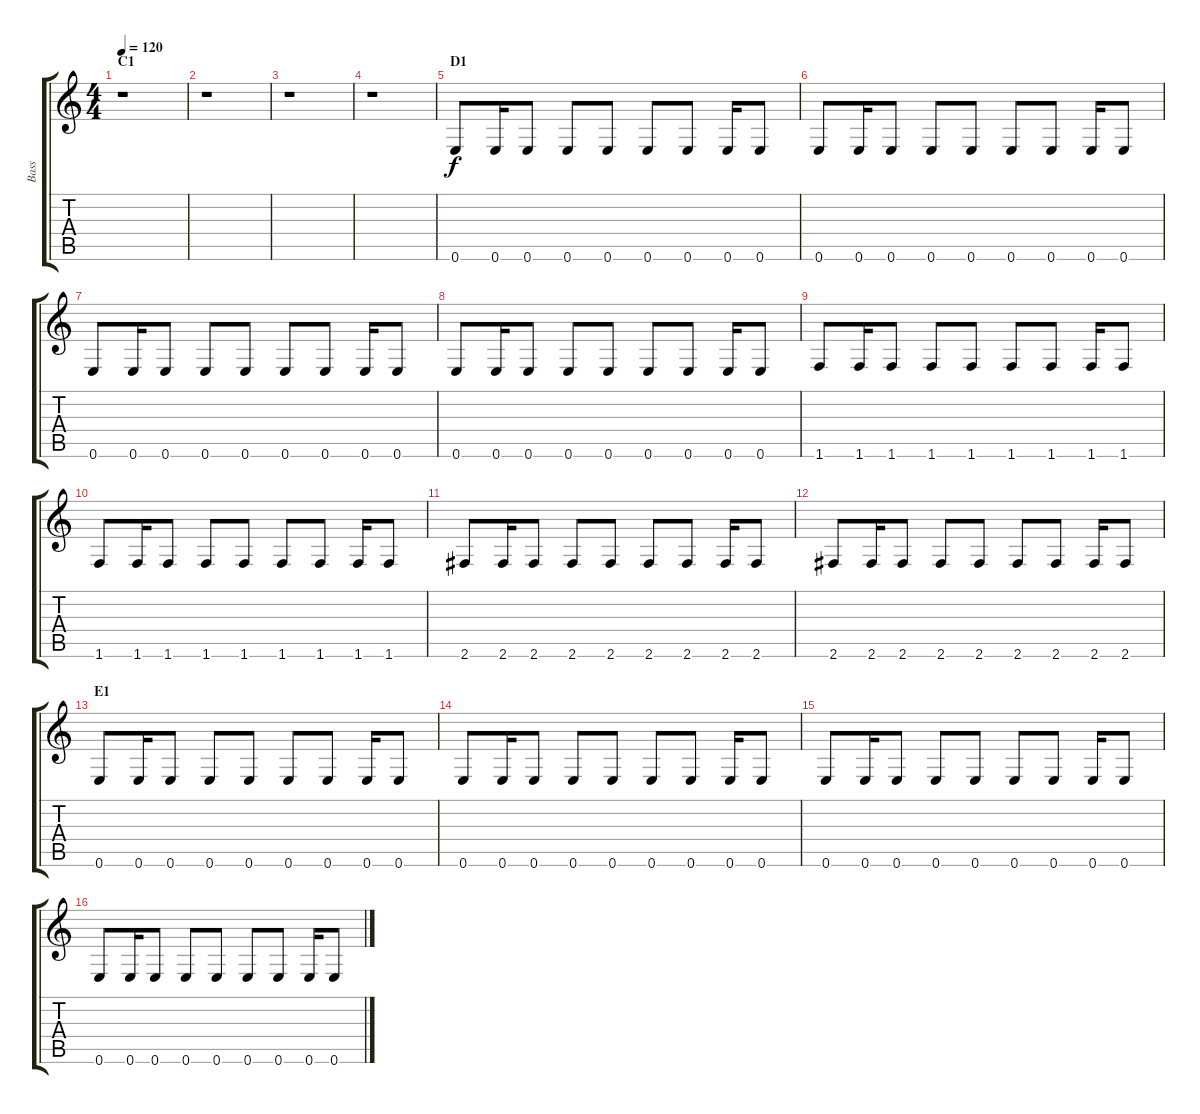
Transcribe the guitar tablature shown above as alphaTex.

\track ("Bass" "Bass") {instrument fretlessbass}
\staff {score tabs}
\tuning (E4 B3 G3 D3 A2 E2) {hide}
\ts (4 4)
\section ("" "C1")
\tempo 120
\clef g2
\ks c
r.1{dy f} |
r.1 |
r.1 |
r.1 |
\section ("" "D1")
0.6.8 0.6.16 0.6.8 0.6.8 0.6.8 0.6.8 0.6.8 0.6.16 0.6.8 |
0.6.8 0.6.16 0.6.8 0.6.8 0.6.8 0.6.8 0.6.8 0.6.16 0.6.8 |
0.6.8 0.6.16 0.6.8 0.6.8 0.6.8 0.6.8 0.6.8 0.6.16 0.6.8 |
0.6.8 0.6.16 0.6.8 0.6.8 0.6.8 0.6.8 0.6.8 0.6.16 0.6.8 |
1.6.8 1.6.16 1.6.8 1.6.8 1.6.8 1.6.8 1.6.8 1.6.16 1.6.8 |
1.6.8 1.6.16 1.6.8 1.6.8 1.6.8 1.6.8 1.6.8 1.6.16 1.6.8 |
2.6.8 2.6.16 2.6.8 2.6.8 2.6.8 2.6.8 2.6.8 2.6.16 2.6.8 |
2.6.8 2.6.16 2.6.8 2.6.8 2.6.8 2.6.8 2.6.8 2.6.16 2.6.8 |
\section ("" "E1")
0.6.8{volume 8} 0.6.16 0.6.8 0.6.8 0.6.8 0.6.8 0.6.8 0.6.16 0.6.8 |
0.6.8 0.6.16 0.6.8 0.6.8 0.6.8 0.6.8 0.6.8 0.6.16 0.6.8 |
0.6.8 0.6.16 0.6.8 0.6.8 0.6.8 0.6.8 0.6.8 0.6.16 0.6.8 |
0.6.8 0.6.16 0.6.8 0.6.8 0.6.8 0.6.8 0.6.8 0.6.16 0.6.8
